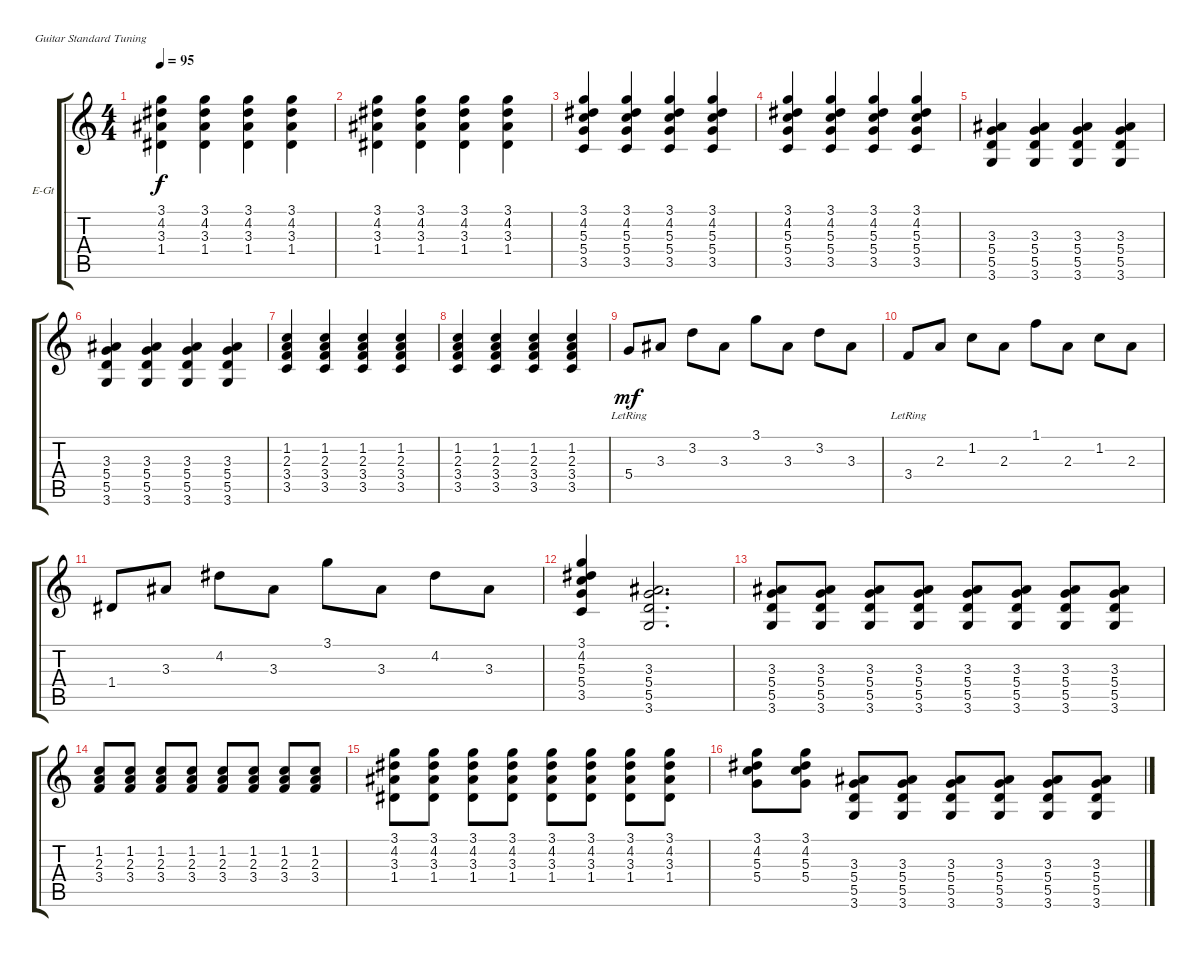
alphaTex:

\defaultSystemsLayout 4
\bracketExtendMode groupsimilarinstruments
\firstSystemTrackNameOrientation horizontal
\otherSystemsTrackNameOrientation horizontal
\track ("Electric Guitar" "E-Gt") {instrument electricguitarclean}
\staff {score tabs}
\tuning (E4 B3 G3 D3 A2 E2)
\ts (4 4)
\tempo 95
\clef g2
\ks c
(1.4 3.3 4.2 3.1).4{dy f} (1.4 3.3 4.2 3.1).4 (1.4 3.3 4.2 3.1).4 (1.4 3.3 4.2 3.1).4 |
(1.4 3.3 4.2 3.1).4 (1.4 3.3 4.2 3.1).4 (1.4 3.3 4.2 3.1).4 (1.4 3.3 4.2 3.1).4 |
(3.5 5.4 5.3 4.2 3.1).4 (3.5 5.4 5.3 4.2 3.1).4 (3.5 5.4 5.3 4.2 3.1).4 (3.5 5.4 5.3 4.2 3.1).4 |
(3.5 5.4 5.3 4.2 3.1).4 (3.5 5.4 5.3 4.2 3.1).4 (3.5 5.4 5.3 4.2 3.1).4 (3.5 5.4 5.3 4.2 3.1).4 |
(3.6 5.5 5.4 3.3).4 (3.6 5.5 5.4 3.3).4 (3.6 5.5 5.4 3.3).4 (3.6 5.5 5.4 3.3).4 |
(3.6 5.5 5.4 3.3).4 (3.6 5.5 5.4 3.3).4 (3.6 5.5 5.4 3.3).4 (3.6 5.5 5.4 3.3).4 |
(3.4 2.3 1.2 3.5).4 (3.4 2.3 1.2 3.5).4 (3.4 2.3 1.2 3.5).4 (3.4 2.3 1.2 3.5).4 |
(3.4 2.3 1.2 3.5).4 (3.4 2.3 1.2 3.5).4 (3.4 2.3 1.2 3.5).4 (3.4 2.3 1.2 3.5).4 |
5.4{lr}.8{dy mf} 3.3.8 3.2.8 3.3.8 3.1.8 3.3.8 3.2.8 3.3.8 |
3.4{lr}.8 2.3.8 1.2.8 2.3.8 1.1.8 2.3.8 1.2.8 2.3.8 |
1.4.8 3.3.8 4.2.8 3.3.8 3.1.8 3.3.8 4.2.8 3.3.8 |
(3.5 5.4 5.3 4.2 3.1).4 (3.6 5.5 5.4 3.3).2{d} |
(3.6 5.5 5.4 3.3).8 (3.6 5.5 5.4 3.3).8 (3.6 5.5 5.4 3.3).8 (3.6 5.5 5.4 3.3).8 (3.6 5.5 5.4 3.3).8 (3.6 5.5 5.4 3.3).8 (3.6 5.5 5.4 3.3).8 (3.6 5.5 5.4 3.3).8 |
(3.4 2.3 1.2).8 (3.4 2.3 1.2).8 (3.4 2.3 1.2).8 (3.4 2.3 1.2).8 (3.4 2.3 1.2).8 (3.4 2.3 1.2).8 (3.4 2.3 1.2).8 (3.4 2.3 1.2).8 |
(1.4 3.3 4.2 3.1).8 (1.4 3.3 4.2 3.1).8 (1.4 3.3 4.2 3.1).8 (1.4 3.3 4.2 3.1).8 (1.4 3.3 4.2 3.1).8 (1.4 3.3 4.2 3.1).8 (1.4 3.3 4.2 3.1).8 (1.4 3.3 4.2 3.1).8 |
(5.4 5.3 4.2 3.1).8 (5.4 5.3 4.2 3.1).8 (3.6 5.5 5.4 3.3).8 (3.6 5.5 5.4 3.3).8 (3.6 5.5 5.4 3.3).8 (3.6 5.5 5.4 3.3).8 (3.6 5.5 5.4 3.3).8 (3.6 5.5 5.4 3.3).8
